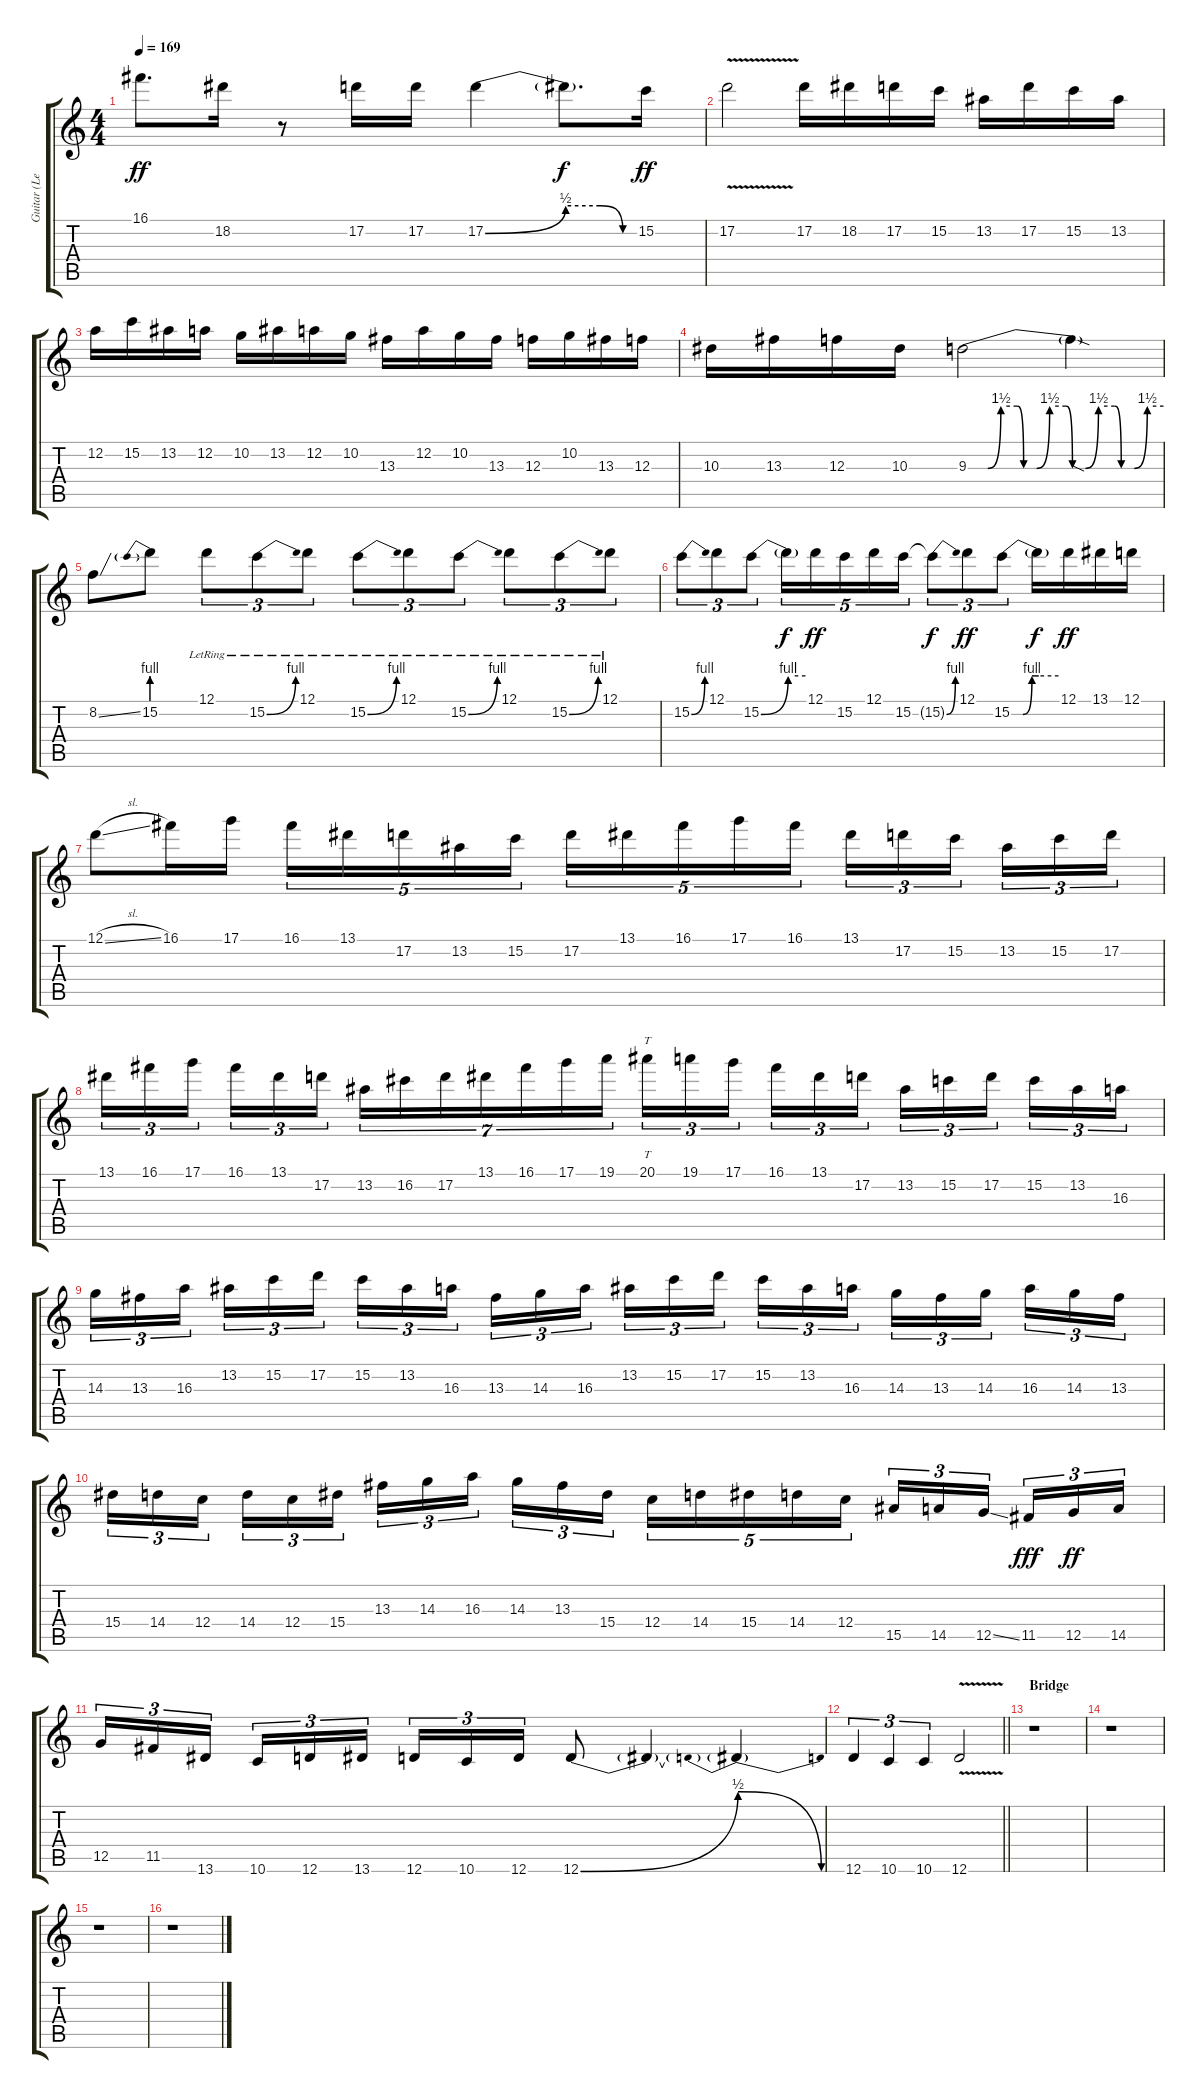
\track ("Guitar (Lead and Solo)" "Guitar (Le") {instrument overdrivenguitar}
\staff {score tabs}
\tuning (D4 A3 F3 C3 G2 D2) {hide}
\ts (4 4)
\tempo 169
\clef g2
\ks c
16.1.8{d dy ff} 18.2.16 r.8 17.2.16 17.2.16 17.2{be (bend 0 0 60 2)}.4 17.2{be (custom 0 2 30 2 50 0 60 0) t}.8{d dy f} 15.2.16{dy ff} |
17.2{v}.2 17.2.16 18.2.16 17.2.16 15.2.16 13.2.16 17.2.16 15.2.16 13.2.16 |
12.2.16 15.2.16 13.2.16 12.2.16 10.2.16 13.2.16 12.2.16 10.2.16 13.3.16 12.2.16 10.2.16 13.3.16 12.3.16 10.2.16 13.3.16 12.3.16 |
10.3.16 13.3.16 12.3.16 10.3.16 9.3{be (custom 0 0 6 0 10 6 15 6 17 0 21 0 25 6 30 6 32 0 36 0 40 6 45 6 47 0 51 0 55 6 60 6)}.2 9.3{sod t}.4 |
8.2{ss}.8 15.2{be (prebend 0 4 60 4)}.8 12.1{lr}.8{tu (3 2)} 15.2{be (bend 0 0 60 4) lr}.8{tu (3 2)} 12.1{lr}.8{tu (3 2)} 15.2{be (bend 0 0 60 4) lr}.8{tu (3 2)} 12.1{lr}.8{tu (3 2)} 15.2{be (bend 0 0 60 4) lr}.8{tu (3 2)} 12.1{lr}.8{tu (3 2)} 15.2{be (bend 0 0 60 4) lr}.8{tu (3 2)} 12.1{lr}.8{tu (3 2)} |
15.2{be (bend 0 0 60 4)}.8{tu (3 2)} 12.1.8{tu (3 2)} 15.2{be (bend 0 0 60 4)}.8{tu (3 2)} 15.2{be (hold 0 4 60 4) t}.16{tu (5 4) dy f} 12.1.16{tu (5 4) dy ff} 15.2.16{tu (5 4)} 12.1.16{tu (5 4)} 15.2.16{tu (5 4)} 15.2{be (bend 0 0 60 4) t}.8{tu (3 2) dy f} 12.1.8{tu (3 2) dy ff} 15.2{be (custom 0 0 25 0 45 4 60 4)}.8{tu (3 2)} 15.2{be (hold 0 4 60 4) t}.16{dy f} 12.1.16{dy ff} 13.1.16 12.1.16 |
12.1{sl}.8 16.1.16 17.1.16 16.1.16{tu (5 4)} 13.1.16{tu (5 4)} 17.2.16{tu (5 4)} 13.2.16{tu (5 4)} 15.2.16{tu (5 4)} 17.2.16{tu (5 4)} 13.1.16{tu (5 4)} 16.1.16{tu (5 4)} 17.1.16{tu (5 4)} 16.1.16{tu (5 4)} 13.1.16{tu (3 2)} 17.2.16{tu (3 2)} 15.2.16{tu (3 2) beam splitsecondary} 13.2.16{tu (3 2)} 15.2.16{tu (3 2)} 17.2.16{tu (3 2)} |
13.1.16{tu (3 2)} 16.1.16{tu (3 2)} 17.1.16{tu (3 2) beam splitsecondary} 16.1.16{tu (3 2)} 13.1.16{tu (3 2)} 17.2.16{tu (3 2)} 13.2.16{tu (7 4)} 16.2.16{tu (7 4)} 17.2.16{tu (7 4)} 13.1.16{tu (7 4)} 16.1.16{tu (7 4)} 17.1.16{tu (7 4)} 19.1.16{tu (7 4)} 20.1.16{tt tu (3 2)} 19.1.16{tu (3 2)} 17.1.16{tu (3 2) beam splitsecondary} 16.1.16{tu (3 2)} 13.1.16{tu (3 2)} 17.2.16{tu (3 2)} 13.2.16{tu (3 2)} 15.2.16{tu (3 2)} 17.2.16{tu (3 2) beam splitsecondary} 15.2.16{tu (3 2)} 13.2.16{tu (3 2)} 16.3.16{tu (3 2)} |
14.3.16{tu (3 2)} 13.3.16{tu (3 2)} 16.3.16{tu (3 2) beam splitsecondary} 13.2.16{tu (3 2)} 15.2.16{tu (3 2)} 17.2.16{tu (3 2)} 15.2.16{tu (3 2)} 13.2.16{tu (3 2)} 16.3.16{tu (3 2) beam splitsecondary} 13.3.16{tu (3 2)} 14.3.16{tu (3 2)} 16.3.16{tu (3 2)} 13.2.16{tu (3 2)} 15.2.16{tu (3 2)} 17.2.16{tu (3 2) beam splitsecondary} 15.2.16{tu (3 2)} 13.2.16{tu (3 2)} 16.3.16{tu (3 2)} 14.3.16{tu (3 2)} 13.3.16{tu (3 2)} 14.3.16{tu (3 2) beam splitsecondary} 16.3.16{tu (3 2)} 14.3.16{tu (3 2)} 13.3.16{tu (3 2)} |
15.4.16{tu (3 2)} 14.4.16{tu (3 2)} 12.4.16{tu (3 2) beam splitsecondary} 14.4.16{tu (3 2)} 12.4.16{tu (3 2)} 15.4.16{tu (3 2)} 13.3.16{tu (3 2)} 14.3.16{tu (3 2)} 16.3.16{tu (3 2) beam splitsecondary} 14.3.16{tu (3 2)} 13.3.16{tu (3 2)} 15.4.16{tu (3 2)} 12.4.16{tu (5 4)} 14.4.16{tu (5 4)} 15.4.16{tu (5 4)} 14.4.16{tu (5 4)} 12.4.16{tu (5 4)} 15.5.16{tu (3 2)} 14.5.16{tu (3 2)} 12.5{ss}.16{tu (3 2) beam splitsecondary} 11.5.16{tu (3 2) dy fff} 12.5.16{tu (3 2) dy ff} 14.5.16{tu (3 2)} |
12.5.16{tu (3 2)} 11.5.16{tu (3 2)} 13.6.16{tu (3 2) beam splitsecondary} 10.6.16{tu (3 2)} 12.6.16{tu (3 2)} 13.6.16{tu (3 2)} 12.6.16{tu (3 2)} 10.6.16{tu (3 2)} 12.6.16{tu (3 2)} 12.6{be (bend 0 0 60 2)}.8 12.6{t}.4 12.6{be (prebendrelease 0 2 60 0) t}.4 |
\barLineRight lightlight
12.6.4{tu (3 2)} 10.6.4{tu (3 2)} 10.6.4{tu (3 2)} 12.6{v}.2 |
\section ("" "Bridge")
r.1 |
r.1 |
r.1 |
r.1
